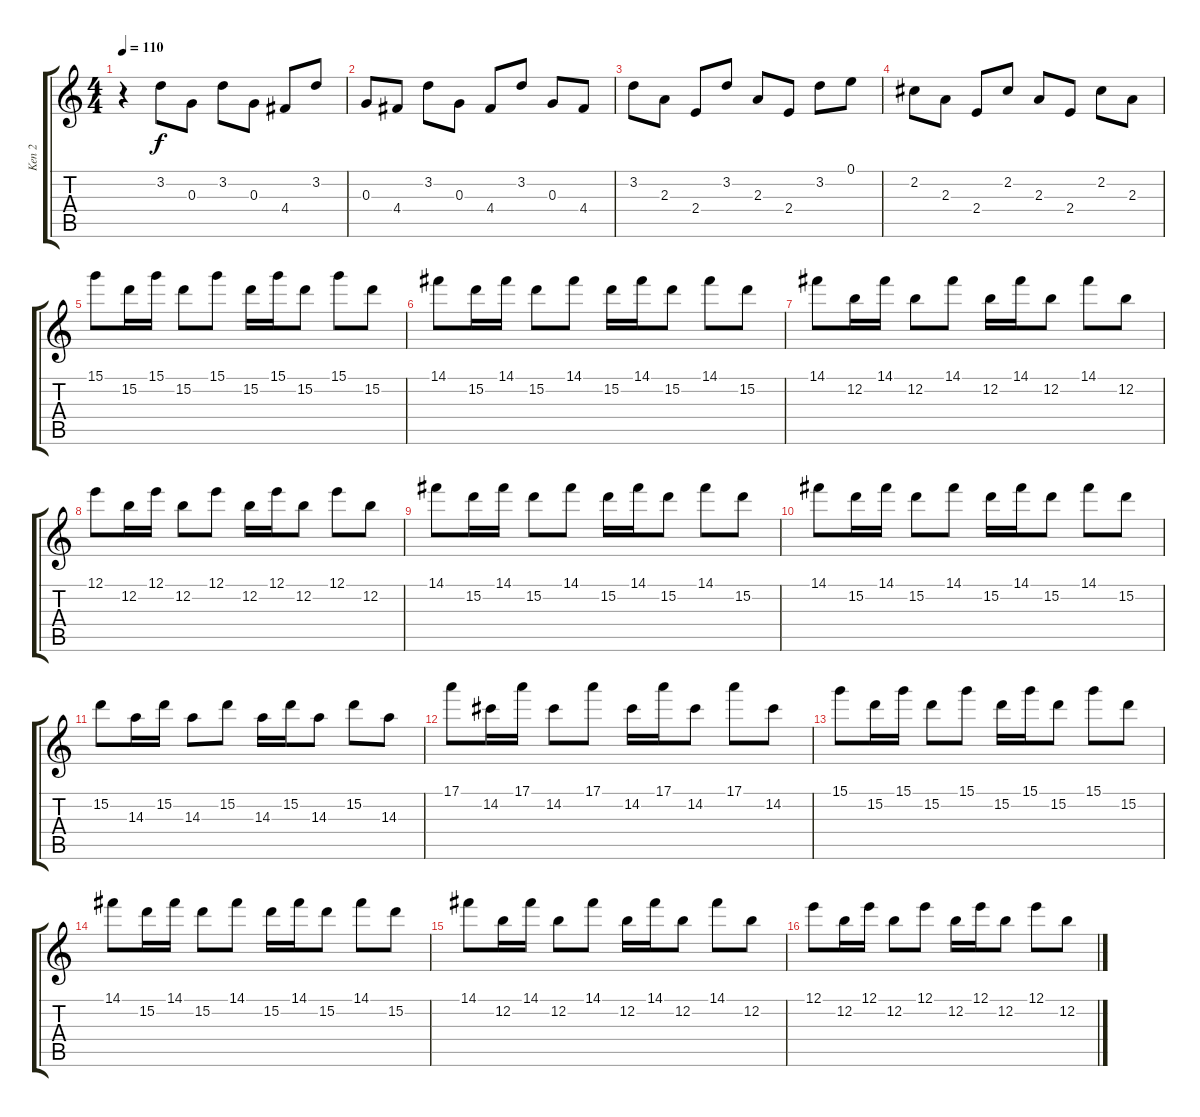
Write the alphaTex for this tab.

\track ("Ken 2" "Ken 2") {instrument distortionguitar}
\staff {score tabs}
\tuning (E4 B3 G3 D3 A2 E2) {hide}
\ts (4 4)
\tempo 110
\clef g2
\ks c
r.4{dy f} 3.2.8 0.3.8 3.2.8 0.3.8 4.4.8 3.2.8 |
0.3.8 4.4.8 3.2.8 0.3.8 4.4.8 3.2.8 0.3.8 4.4.8 |
3.2.8 2.3.8 2.4.8 3.2.8 2.3.8 2.4.8 3.2.8 0.1.8 |
2.2.8 2.3.8 2.4.8 2.2.8 2.3.8 2.4.8 2.2.8 2.3.8 |
15.1.8 15.2.16 15.1.16 15.2.8 15.1.8 15.2.16 15.1.16 15.2.8 15.1.8 15.2.8 |
14.1.8 15.2.16 14.1.16 15.2.8 14.1.8 15.2.16 14.1.16 15.2.8 14.1.8 15.2.8 |
14.1.8 12.2.16 14.1.16 12.2.8 14.1.8 12.2.16 14.1.16 12.2.8 14.1.8 12.2.8 |
12.1.8 12.2.16 12.1.16 12.2.8 12.1.8 12.2.16 12.1.16 12.2.8 12.1.8 12.2.8 |
14.1.8 15.2.16 14.1.16 15.2.8 14.1.8 15.2.16 14.1.16 15.2.8 14.1.8 15.2.8 |
14.1.8 15.2.16 14.1.16 15.2.8 14.1.8 15.2.16 14.1.16 15.2.8 14.1.8 15.2.8 |
15.2.8 14.3.16 15.2.16 14.3.8 15.2.8 14.3.16 15.2.16 14.3.8 15.2.8 14.3.8 |
17.1.8 14.2.16 17.1.16 14.2.8 17.1.8 14.2.16 17.1.16 14.2.8 17.1.8 14.2.8 |
15.1.8 15.2.16 15.1.16 15.2.8 15.1.8 15.2.16 15.1.16 15.2.8 15.1.8 15.2.8 |
14.1.8 15.2.16 14.1.16 15.2.8 14.1.8 15.2.16 14.1.16 15.2.8 14.1.8 15.2.8 |
14.1.8 12.2.16 14.1.16 12.2.8 14.1.8 12.2.16 14.1.16 12.2.8 14.1.8 12.2.8 |
12.1.8 12.2.16 12.1.16 12.2.8 12.1.8 12.2.16 12.1.16 12.2.8 12.1.8 12.2.8
